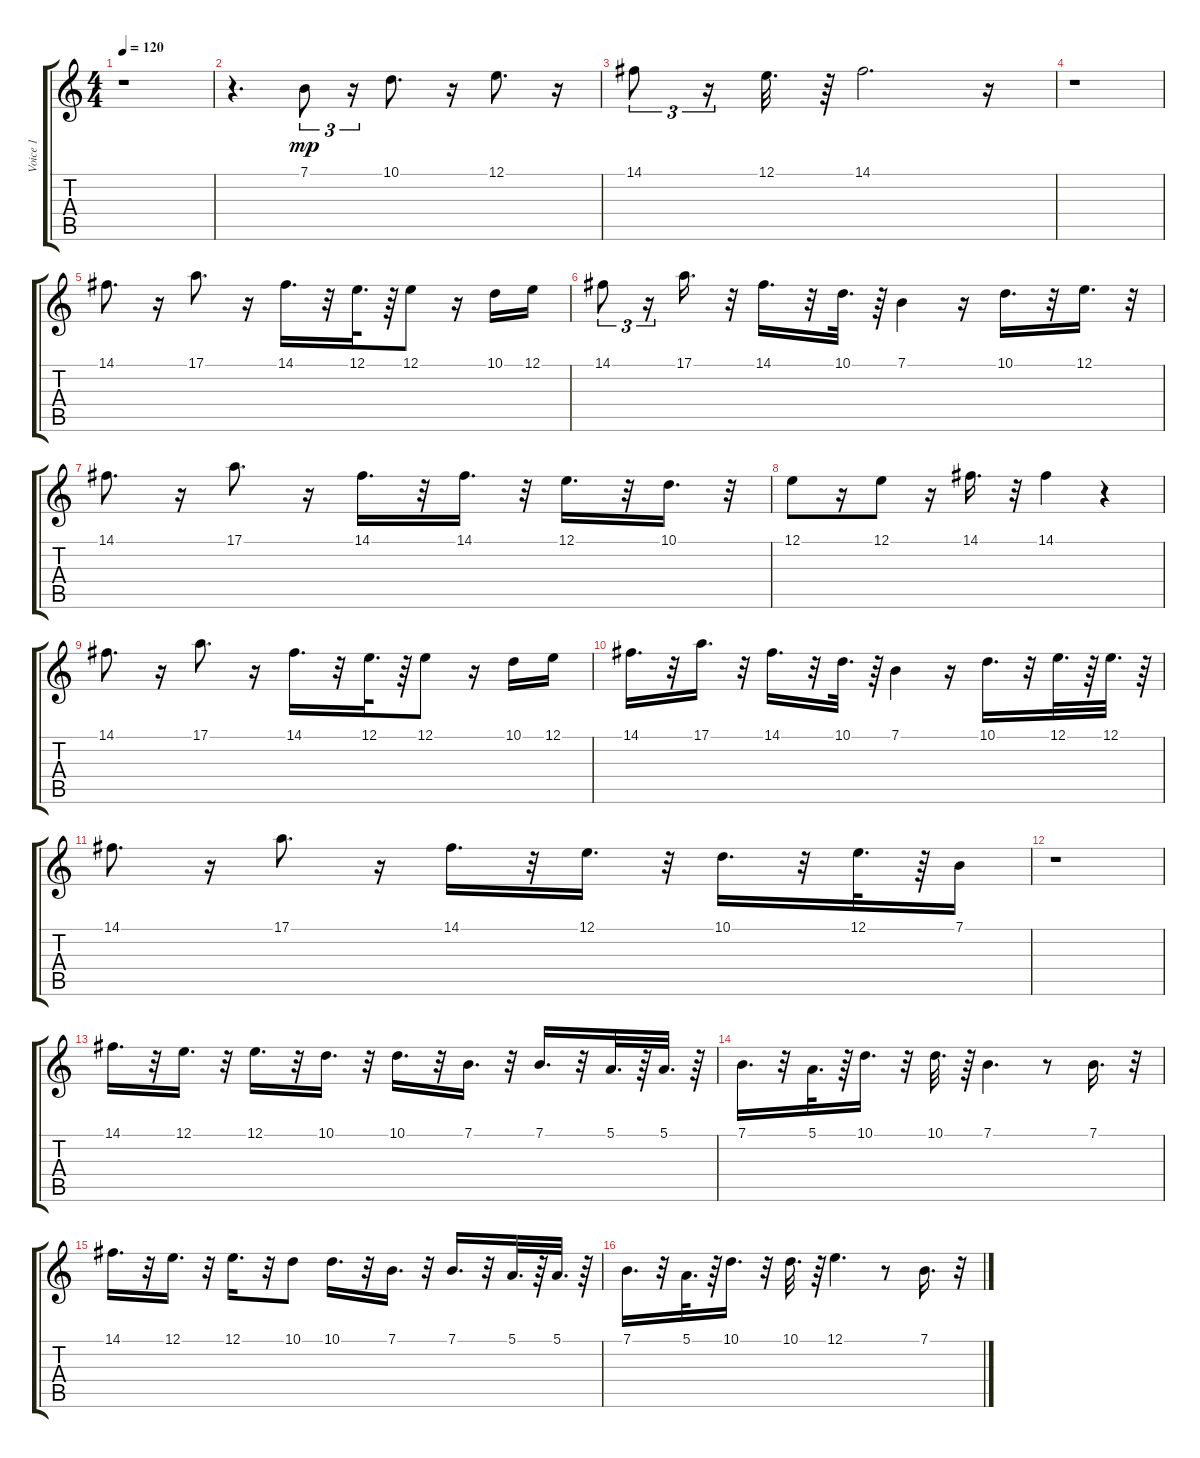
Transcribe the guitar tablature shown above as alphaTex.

\track ("Voice 1" "Voice 1") {instrument tenorsax}
\staff {score tabs}
\tuning (E4 B3 G3 D3 A2 E2) {hide}
\ts (4 4)
\tempo 120
\clef g2
\ks c
r.1{dy mp} |
r.4{d} 7.1.8{tu (3 2)} r.16{tu (3 2)} 10.1.8{d} r.16 12.1.8{d} r.16 |
14.1.8{tu (3 2)} r.16{tu (3 2)} 12.1.32{d} r.64 14.1.2{d} r.16 |
r.1 |
14.1.8{d} r.16 17.1.8{d} r.16 14.1.16{d} r.32 12.1.32{d} r.64 12.1.8 r.16 10.1.16 12.1.16 |
14.1.8{tu (3 2)} r.16{tu (3 2)} 17.1.16{d} r.32 14.1.16{d} r.32 10.1.32{d} r.64 7.1.4 r.16 10.1.16{d} r.32 12.1.16{d} r.32 |
14.1.8{d} r.16 17.1.8{d} r.16 14.1.16{d} r.32 14.1.16{d} r.32 12.1.16{d} r.32 10.1.16{d} r.32 |
12.1.8 r.16 12.1.8 r.16 14.1.16{d} r.32 14.1.4 r.4 |
14.1.8{d} r.16 17.1.8{d} r.16 14.1.16{d} r.32 12.1.32{d} r.64 12.1.8 r.16 10.1.16 12.1.16 |
14.1.16{d} r.32 17.1.16{d} r.32 14.1.16{d} r.32 10.1.32{d} r.64 7.1.4 r.16 10.1.16{d} r.32 12.1.32{d} r.64 12.1.32{d} r.64 |
14.1.8{d} r.16 17.1.8{d} r.16 14.1.16{d} r.32 12.1.16{d} r.32 10.1.16{d} r.32 12.1.32{d} r.64 7.1.16 |
r.1 |
14.1.16{d} r.32 12.1.16{d} r.32 12.1.16{d} r.32 10.1.16{d} r.32 10.1.16{d} r.32 7.1.16{d} r.32 7.1.16{d} r.32 5.1.32{d} r.64 5.1.32{d} r.64 |
7.1.16{d} r.32 5.1.32{d} r.64 10.1.16{d} r.32 10.1.32{d} r.64 7.1.4{d} r.8 7.1.16{d} r.32 |
14.1.16{d} r.32 12.1.16{d} r.32 12.1.16{d} r.32 10.1.8 10.1.16{d} r.32 7.1.16{d} r.32 7.1.16{d} r.32 5.1.32{d} r.64 5.1.32{d} r.64 |
7.1.16{d} r.32 5.1.32{d} r.64 10.1.16{d} r.32 10.1.32{d} r.64 12.1.4{d} r.8 7.1.16{d} r.32
